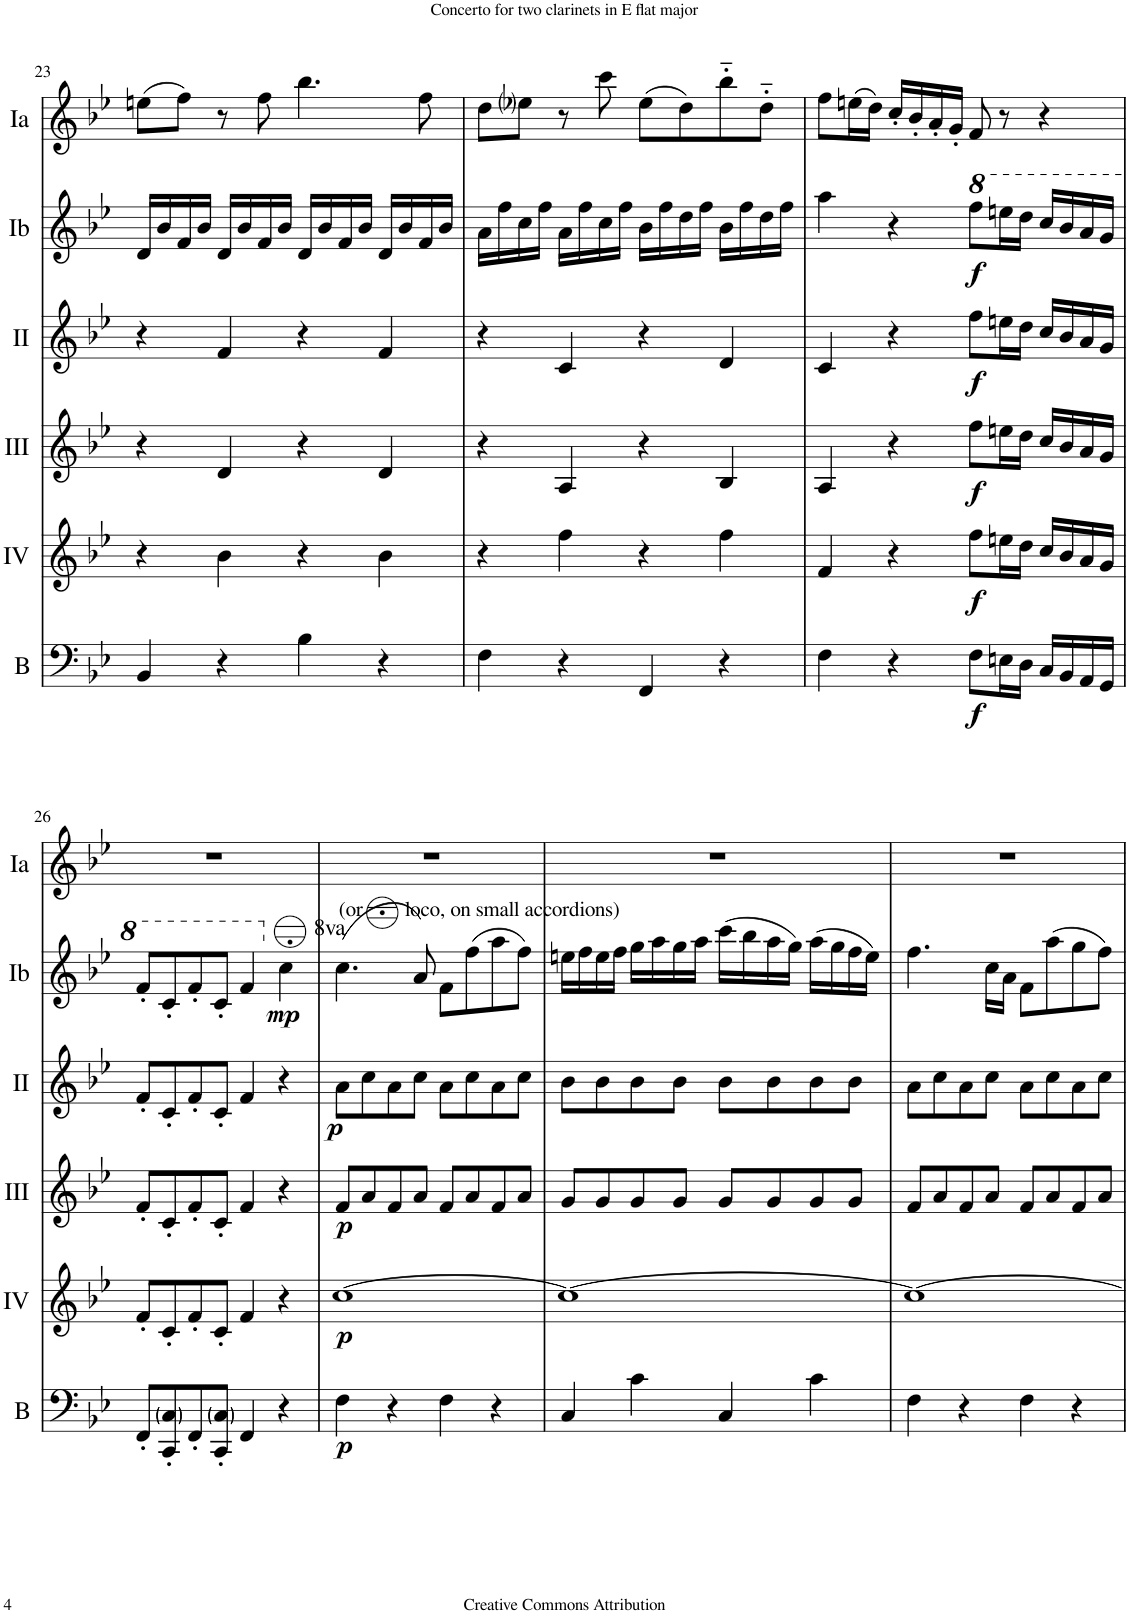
**kern	**dynam	**kern	**dynam	**kern	**dynam	**kern	**dynam	**kern	**dynam	**kern
*part6	*part6	*part5	*part5	*part4	*part4	*part3	*part3	*part2	*part2	*part1
*staff6	*staff6	*staff5	*staff5	*staff4	*staff4	*staff3	*staff3	*staff2	*staff2	*staff1
*I"Bass	*	*I"Acc. 4	*	*I"Acc. 3	*	*I"Acc. 2	*	*I"Acc. 1b	*	*I"Acc. 1a
*I'B	*	*	*	*	*	*	*	*	*	*
!!LO:PB:g=z
*clefF4	*	*clefG2	*	*clefG2	*	*clefG2	*	*clefG2	*	*clefG2
*Trd7c12	*	*Trd7c12	*	*	*	*	*	*	*	*
*k[b-e-]	*	*k[b-e-]	*	*k[b-e-]	*	*k[b-e-]	*	*k[b-e-]	*	*k[b-e-]
*M4/4	*	*M4/4	*	*M4/4	*	*M4/4	*	*M4/4	*	*M4/4
=23	=23	=23	=23	=23	=23	=23	=23	=23	=23	=23
4BB-/	.	4r	.	4r	.	4r	.	16D/LL	.	(8een\L
.	.	.	.	.	.	.	.	16B-/	.	.
.	.	.	.	.	.	.	.	16F/	.	8ff\J)
.	.	.	.	.	.	.	.	16B-/JJ	.	.
4r	.	4b-\	.	4d/	.	4f/	.	16D/LL	.	8r
.	.	.	.	.	.	.	.	16B-/	.	.
.	.	.	.	.	.	.	.	16F/	.	8ff\
.	.	.	.	.	.	.	.	16B-/JJ	.	.
4B-\	.	4r	.	4r	.	4r	.	16D/LL	.	4.bb-\
.	.	.	.	.	.	.	.	16B-/	.	.
.	.	.	.	.	.	.	.	16F/	.	.
.	.	.	.	.	.	.	.	16B-/JJ	.	.
4r	.	4b-\	.	4d/	.	4f/	.	16D/LL	.	.
.	.	.	.	.	.	.	.	16B-/	.	.
.	.	.	.	.	.	.	.	16F/	.	8ff\
.	.	.	.	.	.	.	.	16B-/JJ	.	.
=24	=24	=24	=24	=24	=24	=24	=24	=24	=24	=24
4F\	.	4r	.	4r	.	4r	.	16A\LL	.	8dd\L
.	.	.	.	.	.	.	.	16f\	.	.
.	.	.	.	.	.	.	.	16c\	.	8ee-i\J
.	.	.	.	.	.	.	.	16f\JJ	.	.
4r	.	4ff\	.	4A/	.	4c/	.	16A\LL	.	8r
.	.	.	.	.	.	.	.	16f\	.	.
.	.	.	.	.	.	.	.	16c\	.	8ccc\
.	.	.	.	.	.	.	.	16f\JJ	.	.
4FF/	.	4r	.	4r	.	4r	.	16B-\LL	.	(8ee-\L
.	.	.	.	.	.	.	.	16f\	.	.
.	.	.	.	.	.	.	.	16d\	.	8dd\)
.	.	.	.	.	.	.	.	16f\JJ	.	.
4r	.	4ff\	.	4B-/	.	4d/	.	16B-\LL	.	8bb-'~\
.	.	.	.	.	.	.	.	16f\	.	.
.	.	.	.	.	.	.	.	16d\	.	8dd'~\J
.	.	.	.	.	.	.	.	16f\JJ	.	.
=25	=25	=25	=25	=25	=25	=25	=25	=25	=25	=25
4F\	.	4f/	.	4A/	.	4c/	.	4a\	.	8ff\L
.	.	.	.	.	.	.	.	.	.	(16een\L
.	.	.	.	.	.	.	.	.	.	16dd\JJ)
4r	.	4r	.	4r	.	4r	.	4r	.	16cc'/LL
.	.	.	.	.	.	.	.	.	.	16b-'/
.	.	.	.	.	.	.	.	.	.	16a'/
.	.	.	.	.	.	.	.	.	.	16g'/JJ
*	*	*	*	*	*	*	*	*8va	*	*
!	!LO:DY:b	!	!LO:DY:b	!	!LO:DY:b	!	!LO:DY:b	!	!LO:DY:b	!
8F\L	f	8ff\L	f	8ff\L	f	8ff\L	f	8fff\L	f	8f/
16En\L	.	16een\L	.	16een\L	.	16een\L	.	16eeen\L	.	8r
16D\JJ	.	16dd\JJ	.	16dd\JJ	.	16dd\JJ	.	16ddd\JJ	.	.
16C/LL	.	16cc/LL	.	16cc/LL	.	16cc/LL	.	16ccc/LL	.	4r
16BB-/	.	16b-/	.	16b-/	.	16b-/	.	16bb-/	.	.
16AA/	.	16a/	.	16a/	.	16a/	.	16aa/	.	.
16GG/JJ	.	16g/JJ	.	16g/JJ	.	16g/JJ	.	16gg/JJ	.	.
!!LO:LB:g=z
=26	=26	=26	=26	=26	=26	=26	=26	=26	=26	=26
8FF'/L	.	8f'/L	.	8f'/L	.	8f'/L	.	8ff'/L	.	1r
8CC/' 8C/'	.	8c'/	.	8c'/	.	8c'/	.	8cc'/	.	.
8FF'/	.	8f'/	.	8f'/	.	8f'/	.	8ff'/	.	.
8CC/' 8C/'J	.	8c'/J	.	8c'/J	.	8c'/J	.	8cc'/J	.	.
4FF/	.	4f/	.	4f/	.	4f/	.	4ff/	.	.
*	*	*	*	*	*	*	*	*X8va	*	*
!	!	!	!	!	!	!	!	!LO:TX:a:t=8va	!	!
!	!	!	!	!	!	!	!	!	!LO:DY:b	!
4r	.	4r	.	4r	.	4r	.	4cc\	mp	.
=27	=27	=27	=27	=27	=27	=27	=27	=27	=27	=27
!	!	!	!	!	!	!	!	!LO:TX:a:t=(or        loco, on small accordions)	!	!
!	!LO:DY:b	!	!LO:DY:b	!	!LO:DY:b	!	!LO:DY:b	!	!	!
4F\	p	[1cc	p	8f/L	p	8a\L	p	(4.cc\	.	1r
.	.	.	.	8a/	.	8cc\	.	.	.	.
4r	.	.	.	8f/	.	8a\	.	.	.	.
.	.	.	.	8a/J	.	8cc\J	.	8a/)	.	.
4F\	.	.	.	8f/L	.	8a\L	.	8f\L	.	.
.	.	.	.	8a/	.	8cc\	.	(8ff\	.	.
4r	.	.	.	8f/	.	8a\	.	8aa\	.	.
.	.	.	.	8a/J	.	8cc\J	.	8ff\J)	.	.
=28	=28	=28	=28	=28	=28	=28	=28	=28	=28	=28
4C/	.	1cc_	.	8g/L	.	8b-\L	.	16een\LL	.	1r
.	.	.	.	.	.	.	.	16ff\	.	.
.	.	.	.	8g/	.	8b-\	.	16ee\	.	.
.	.	.	.	.	.	.	.	16ff\JJ	.	.
4c\	.	.	.	8g/	.	8b-\	.	16gg\LL	.	.
.	.	.	.	.	.	.	.	16aa\	.	.
.	.	.	.	8g/J	.	8b-\J	.	16gg\	.	.
.	.	.	.	.	.	.	.	16aa\JJ	.	.
4C/	.	.	.	8g/L	.	8b-\L	.	(16ccc\LL	.	.
.	.	.	.	.	.	.	.	16bb-\	.	.
.	.	.	.	8g/	.	8b-\	.	16aa\	.	.
.	.	.	.	.	.	.	.	16gg\JJ)	.	.
4c\	.	.	.	8g/	.	8b-\	.	(16aa\LL	.	.
.	.	.	.	.	.	.	.	16gg\	.	.
.	.	.	.	8g/J	.	8b-\J	.	16ff\	.	.
.	.	.	.	.	.	.	.	16ee\JJ)	.	.
=29	=29	=29	=29	=29	=29	=29	=29	=29	=29	=29
4F\	.	1cc_	.	8f/L	.	8a\L	.	4.ff\	.	1r
.	.	.	.	8a/	.	8cc\	.	.	.	.
4r	.	.	.	8f/	.	8a\	.	.	.	.
.	.	.	.	8a/J	.	8cc\J	.	16cc\LL	.	.
.	.	.	.	.	.	.	.	16a\JJ	.	.
4F\	.	.	.	8f/L	.	8a\L	.	8f\L	.	.
.	.	.	.	8a/	.	8cc\	.	(8aa\	.	.
4r	.	.	.	8f/	.	8a\	.	8gg\	.	.
.	.	.	.	8a/J	.	8cc\J	.	8ff\J)	.	.
=	=	=	=	=	=	=	=	=	=	=
*-	*-	*-	*-	*-	*-	*-	*-	*-	*-	*-
